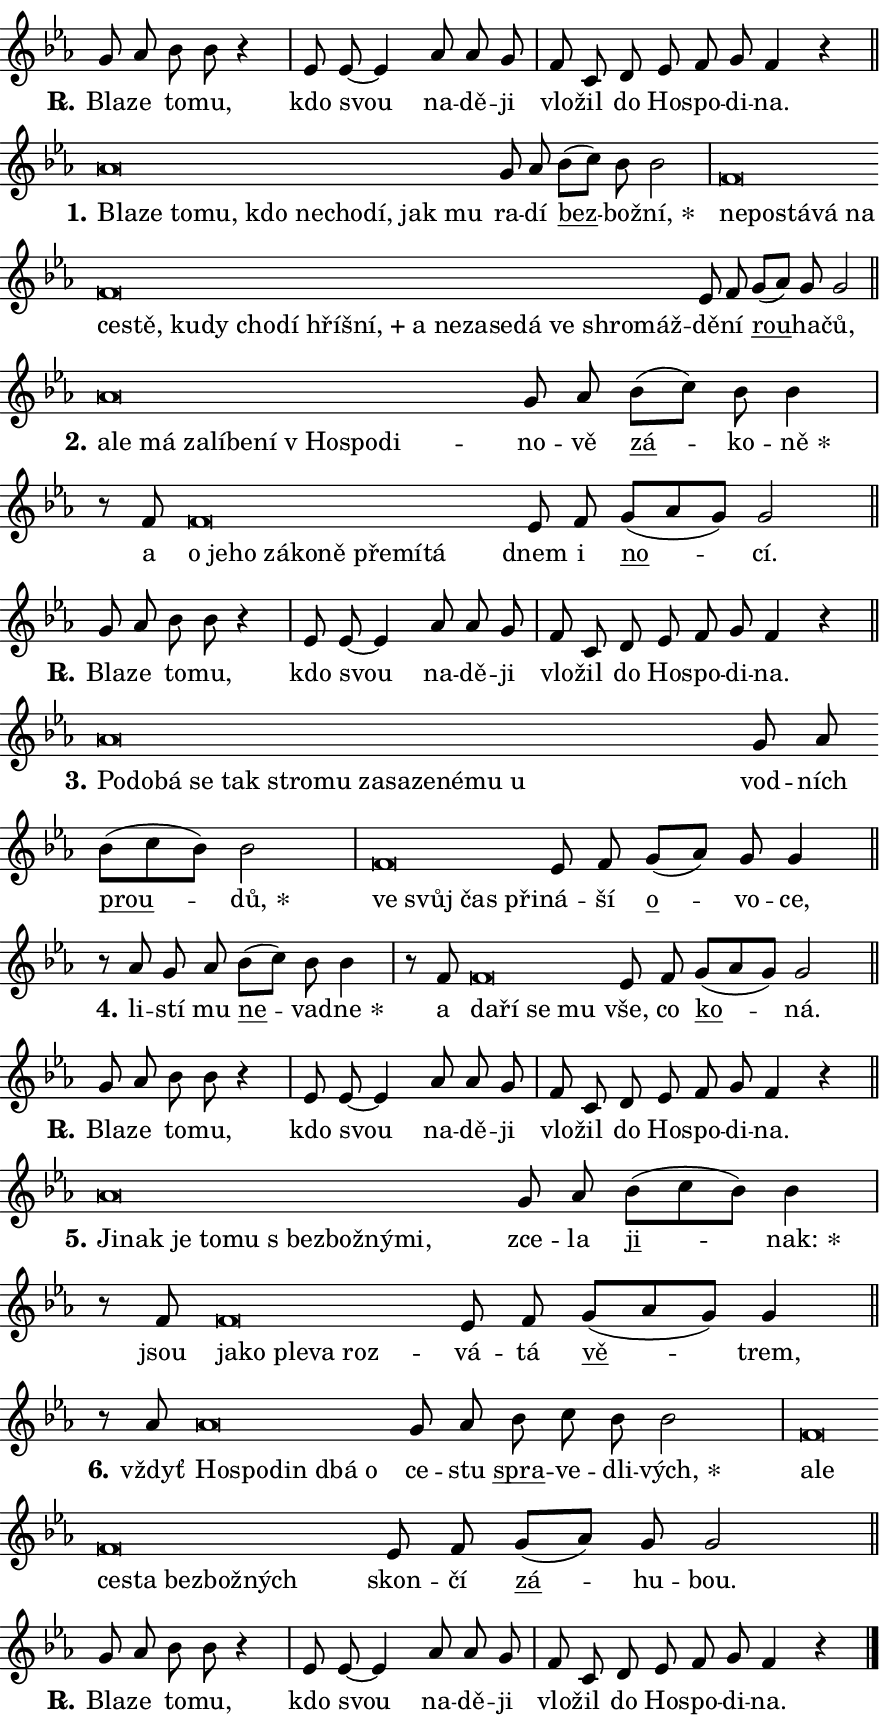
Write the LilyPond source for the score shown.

\version "2.24.0"
\header { tagline = "" }
\paper {
  indent = 0\cm
  top-margin = 0\cm
  right-margin = 0.13\cm % to fit lyric hyphens
  bottom-margin = 0\cm
  left-margin = 0\cm
  paper-width = 15\cm
  page-breaking = #ly:one-page-breaking
  system-system-spacing.basic-distance = #11
  score-system-spacing.basic-distance = #11
  ragged-last = ##f
}


%% Author: Thomas Morley
%% https://lists.gnu.org/archive/html/lilypond-user/2020-05/msg00002.html
#(define (line-position grob)
"Returns position of @var[grob} in current system:
   @code{'start}, if at first time-step
   @code{'end}, if at last time-step
   @code{'middle} otherwise
"
  (let* ((col (ly:item-get-column grob))
         (ln (ly:grob-object col 'left-neighbor))
         (rn (ly:grob-object col 'right-neighbor))
         (col-to-check-left (if (ly:grob? ln) ln col))
         (col-to-check-right (if (ly:grob? rn) rn col))
         (break-dir-left
           (and
             (ly:grob-property col-to-check-left 'non-musical #f)
             (ly:item-break-dir col-to-check-left)))
         (break-dir-right
           (and
             (ly:grob-property col-to-check-right 'non-musical #f)
             (ly:item-break-dir col-to-check-right))))
        (cond ((eqv? 1 break-dir-left) 'start)
              ((eqv? -1 break-dir-right) 'end)
              (else 'middle))))

#(define (tranparent-at-line-position vctor)
  (lambda (grob)
  "Relying on @code{line-position} select the relevant enry from @var{vctor}.
Used to determine transparency,"
    (case (line-position grob)
      ((end) (not (vector-ref vctor 0)))
      ((middle) (not (vector-ref vctor 1)))
      ((start) (not (vector-ref vctor 2))))))

noteHeadBreakVisibility =
#(define-music-function (break-visibility)(vector?)
"Makes @code{NoteHead}s transparent relying on @var{break-visibility}"
#{
  \override NoteHead.transparent =
    #(tranparent-at-line-position break-visibility)
#})

#(define delete-ledgers-for-transparent-note-heads
  (lambda (grob)
    "Reads whether a @code{NoteHead} is transparent.
If so this @code{NoteHead} is removed from @code{'note-heads} from
@var{grob}, which is supposed to be @code{LedgerLineSpanner}.
As a result ledgers are not printed for this @code{NoteHead}"
    (let* ((nhds-array (ly:grob-object grob 'note-heads))
           (nhds-list
             (if (ly:grob-array? nhds-array)
                 (ly:grob-array->list nhds-array)
                 '()))
           ;; Relies on the transparent-property being done before
           ;; Staff.LedgerLineSpanner.after-line-breaking is executed.
           ;; This is fragile ...
           (to-keep
             (remove
               (lambda (nhd)
                 (ly:grob-property nhd 'transparent #f))
               nhds-list)))
      ;; TODO find a better method to iterate over grob-arrays, similiar
      ;; to filter/remove etc for lists
      ;; For now rebuilt from scratch
      (set! (ly:grob-object grob 'note-heads)  '())
      (for-each
        (lambda (nhd)
          (ly:pointer-group-interface::add-grob grob 'note-heads nhd))
        to-keep))))

squashNotes = {
  \override NoteHead.X-extent = #'(-0.2 . 0.2)
  \override NoteHead.Y-extent = #'(-0.75 . 0)
  \override NoteHead.stencil =
    #(lambda (grob)
       (let ((pos (ly:grob-property grob 'staff-position)))
         (begin
           (if (< pos -7) (display "ERROR: Lower brevis then expected\n") (display ""))
           (if (<= pos -6) ly:text-interface::print ly:note-head::print))))
}
unSquashNotes = {
  \revert NoteHead.X-extent
  \revert NoteHead.Y-extent
  \revert NoteHead.stencil
}

hideNotes = \noteHeadBreakVisibility #begin-of-line-visible
unHideNotes = \noteHeadBreakVisibility #all-visible

% work-around for resetting accidentals
% https://lilypond.org/doc/v2.23/Documentation/notation/displaying-rhythms#unmetered-music
cadenzaMeasure = {
  \cadenzaOff
  \partial 1024 s1024
  \cadenzaOn
}

#(define-markup-command (accent layout props text) (markup?)
  "Underline accented syllable"
  (interpret-markup layout props
    #{\markup \override #'(offset . 4.3) \underline { #text }#}))

responsum = \markup \concat {
  "R" \hspace #-1.05 \path #0.1 #'((moveto 0 0.07) (lineto 0.9 0.8)) \hspace #0.05 "."
}

spaceSize = #0.6828661417322834 % exact space size for TeX Gyre Schola

\layout {
  \context {
    \Staff
    \remove "Time_signature_engraver"
    \override LedgerLineSpanner.after-line-breaking = #delete-ledgers-for-transparent-note-heads
  }
  \context {
    \Lyrics {
      \override LyricSpace.minimum-distance = \spaceSize
      \override LyricText.font-name = #"TeX Gyre Schola"
      \override LyricText.font-size = 1
      \override StanzaNumber.font-name = #"TeX Gyre Schola Bold"
      \override StanzaNumber.font-size = 1
    }
  }
  \context {
    \Score 
    \override NoteHead.text =
      #(lambda (grob) 
        (let ((pos (ly:grob-property grob 'staff-position)))
          #{\markup {
            \combine
              \halign #-0.55 \raise #(if (= pos -6) 0 0.5) \override #'(thickness . 2) \draw-line #'(3.2 . 0)
              \musicglyph "noteheads.sM1"
          }#}))
  }
}

% magnetic-lyrics.ily
%
%   written by
%     Jean Abou Samra <jean@abou-samra.fr>
%     Werner Lemberg <wl@gnu.org>
%
%   adapted by
%     Jiri Hon <jiri.hon@gmail.com>
%
% Version 2022-Apr-15

% https://www.mail-archive.com/lilypond-user@gnu.org/msg149350.html

#(define (Left_hyphen_pointer_engraver context)
   "Collect syllable-hyphen-syllable occurrences in lyrics and store
them in properties.  This engraver only looks to the left.  For
example, if the lyrics input is @code{foo -- bar}, it does the
following.

@itemize @bullet
@item
Set the @code{text} property of the @code{LyricHyphen} grob between
@q{foo} and @q{bar} to @code{foo}.

@item
Set the @code{left-hyphen} property of the @code{LyricText} grob with
text @q{foo} to the @code{LyricHyphen} grob between @q{foo} and
@q{bar}.
@end itemize

Use this auxiliary engraver in combination with the
@code{lyric-@/text::@/apply-@/magnetic-@/offset!} hook."
   (let ((hyphen #f)
         (text #f))
     (make-engraver
      (acknowledgers
       ((lyric-syllable-interface engraver grob source-engraver)
        (set! text grob)))
      (end-acknowledgers
       ((lyric-hyphen-interface engraver grob source-engraver)
        ;(when (not (grob::has-interface grob 'lyric-space-interface))
          (set! hyphen grob)));)
      ((stop-translation-timestep engraver)
       (when (and text hyphen)
         (ly:grob-set-object! text 'left-hyphen hyphen))
       (set! text #f)
       (set! hyphen #f)))))

#(define (lyric-text::apply-magnetic-offset! grob)
   "If the space between two syllables is less than the value in
property @code{LyricText@/.details@/.squash-threshold}, move the right
syllable to the left so that it gets concatenated with the left
syllable.

Use this function as a hook for
@code{LyricText@/.after-@/line-@/breaking} if the
@code{Left_@/hyphen_@/pointer_@/engraver} is active."
   (let ((hyphen (ly:grob-object grob 'left-hyphen #f)))
     (when hyphen
       (let ((left-text (ly:spanner-bound hyphen LEFT)))
         (when (grob::has-interface left-text 'lyric-syllable-interface)
           (let* ((common (ly:grob-common-refpoint grob left-text X))
                  (this-x-ext (ly:grob-extent grob common X))
                  (left-x-ext
                   (begin
                     ;; Trigger magnetism for left-text.
                     (ly:grob-property left-text 'after-line-breaking)
                     (ly:grob-extent left-text common X)))
                  ;; `delta` is the gap width between two syllables.
                  (delta (- (interval-start this-x-ext)
                            (interval-end left-x-ext)))
                  (details (ly:grob-property grob 'details))
                  (threshold (assoc-get 'squash-threshold details 0.2)))
             (when (< delta threshold)
               (let* (;; We have to manipulate the input text so that
                      ;; ligatures crossing syllable boundaries are not
                      ;; disabled.  For languages based on the Latin
                      ;; script this is essentially a beautification.
                      ;; However, for non-Western scripts it can be a
                      ;; necessity.
                      (lt (ly:grob-property left-text 'text))
                      (rt (ly:grob-property grob 'text))
                      (is-space (grob::has-interface hyphen 'lyric-space-interface))
                      (space (if is-space " " ""))
                      (extra-delta (if is-space spaceSize 0))
                      ;; Append new syllable.
                      (ltrt-space (if (and (string? lt) (string? rt))
                                (string-append lt space rt)
                                (make-concat-markup (list lt space rt))))
                      ;; Right-align `ltrt` to the right side.
                      (ltrt-space-markup (grob-interpret-markup
                               grob
                               (make-translate-markup
                                (cons (interval-length this-x-ext) 0)
                                (make-right-align-markup ltrt-space)))))
                 (begin
                   ;; Don't print `left-text`.
                   (ly:grob-set-property! left-text 'stencil #f)
                   ;; Set text and stencil (which holds all collected
                   ;; syllables so far) and shift it to the left.
                   (ly:grob-set-property! grob 'text ltrt-space)
                   (ly:grob-set-property! grob 'stencil ltrt-space-markup)
                   (ly:grob-translate-axis! grob (- (- delta extra-delta)) X))))))))))


#(define (lyric-hyphen::displace-bounds-first grob)
   ;; Make very sure this callback isn't triggered too early.
   (let ((left (ly:spanner-bound grob LEFT))
         (right (ly:spanner-bound grob RIGHT)))
     (ly:grob-property left 'after-line-breaking)
     (ly:grob-property right 'after-line-breaking)
     (ly:lyric-hyphen::print grob)))

squashThreshold = #0.4

\layout {
  \context {
    \Lyrics
    \consists #Left_hyphen_pointer_engraver
    \override LyricText.after-line-breaking =
      #lyric-text::apply-magnetic-offset!
    \override LyricHyphen.stencil = #lyric-hyphen::displace-bounds-first
    \override LyricText.details.squash-threshold = \squashThreshold
    \override LyricHyphen.minimum-distance = 0
    \override LyricHyphen.minimum-length = \squashThreshold
  }
}

squashText = \override LyricText.details.squash-threshold = 9999
unSquashText = \override LyricText.details.squash-threshold = \squashThreshold

leftText = \override LyricText.self-alignment-X = #LEFT
unLeftText = \revert LyricText.self-alignment-X

starOffset = #(lambda (grob) 
                (let ((x_offset (ly:self-alignment-interface::aligned-on-x-parent grob)))
                  (if (= x_offset 0) 0 (+ x_offset 1.2))))

star = #(define-music-function (syllable)(string?)
"Append star separator at the end of a syllable"
#{
  \once \override LyricText.X-offset = #starOffset
  \lyricmode { \markup {
    #syllable
    \override #'((font-name . "TeX Gyre Schola Bold")) \hspace #0.2 \lower #0.65 \larger "*"
  } }
#})

starAccent = #(define-music-function (syllable)(string?)
"Append star separator at the end of a syllable and make accent"
#{
  \once \override LyricText.X-offset = #starOffset
  \lyricmode { \markup {
    \accent #syllable
    \override #'((font-name . "TeX Gyre Schola Bold")) \hspace #0.2 \lower #0.65 \larger "*"
  } }
#})

breath = #(define-music-function (syllable)(string?)
"Append breathing indicator at the end of a syllable"
#{
  \lyricmode { \markup { #syllable "+" } }
#})

optionalBreath = #(define-music-function (syllable)(string?)
"Append optional breathing indicator at the end of a syllable"
#{
  \lyricmode { \markup { #syllable "(+)" } }
#})


\score {
    <<
        \new Voice = "melody" { \cadenzaOn \key es \major \relative { g'8 as bes bes r4 \cadenzaMeasure \bar "|" es,8 es~ es4 \bar "" as8 as g \cadenzaMeasure \bar "|" f c \bar "" d es \bar "" f g f4 r \cadenzaMeasure \bar "||" \break } }
        \new Lyrics \lyricsto "melody" { \lyricmode { \set stanza = \responsum
Bla -- ze to -- mu, kdo svou na -- dě -- ji vlo -- žil do Ho -- spo -- di -- na. } }
    >>
    \layout {}
}

\score {
    <<
        \new Voice = "melody" { \cadenzaOn \key es \major \relative { \squashNotes as'\breve*1/16 \hideNotes \breve*1/16 \bar "" \breve*1/16 \bar "" \breve*1/16 \bar "" \breve*1/16 \bar "" \breve*1/16 \bar "" \breve*1/16 \bar "" \breve*1/16 \bar "" \breve*1/16 \breve*1/16 \bar "" \unHideNotes \unSquashNotes g8 as \bar "" bes[( c)] bes bes2 \cadenzaMeasure \bar "|" \squashNotes f\breve*1/16 \hideNotes \breve*1/16 \bar "" \breve*1/16 \bar "" \breve*1/16 \bar "" \breve*1/16 \bar "" \breve*1/16 \bar "" \breve*1/16 \bar "" \breve*1/16 \bar "" \breve*1/16 \bar "" \breve*1/16 \bar "" \breve*1/16 \bar "" \breve*1/16 \bar "" \breve*1/16 \bar "" \breve*1/16 \bar "" \breve*1/16 \bar "" \breve*1/16 \bar "" \breve*1/16 \bar "" \breve*1/16 \bar "" \breve*1/16 \bar "" \breve*1/16 \breve*1/16 \bar "" \unHideNotes \unSquashNotes es8 f \bar "" g[( as)] g g2 \cadenzaMeasure \bar "||" \break } }
        \new Lyrics \lyricsto "melody" { \lyricmode { \set stanza = "1."
\leftText Bla -- \squashText ze to -- mu, kdo ne -- cho -- dí, jak mu \unLeftText \unSquashText ra -- dí \markup \accent bez -- bož -- \star ní, \leftText ne -- \squashText po -- stá -- vá na ce -- stě, ku -- dy cho -- dí hří -- \breath "šní," a ne -- za -- se -- dá ve shro -- máž -- \unLeftText \unSquashText dě -- ní \markup \accent rou -- ha -- čů, } }
    >>
    \layout {}
}

\score {
    <<
        \new Voice = "melody" { \cadenzaOn \key es \major \relative { \squashNotes as'\breve*1/16 \hideNotes \breve*1/16 \bar "" \breve*1/16 \bar "" \breve*1/16 \bar "" \breve*1/16 \bar "" \breve*1/16 \bar "" \breve*1/16 \bar "" \breve*1/16 \bar "" \breve*1/16 \breve*1/16 \bar "" \unHideNotes \unSquashNotes g8 as \bar "" bes[( c)] bes bes4 \cadenzaMeasure \bar "|" r8 f8 \squashNotes f\breve*1/16 \hideNotes \breve*1/16 \bar "" \breve*1/16 \bar "" \breve*1/16 \bar "" \breve*1/16 \bar "" \breve*1/16 \bar "" \breve*1/16 \bar "" \breve*1/16 \breve*1/16 \bar "" \unHideNotes \unSquashNotes es8 f \bar "" g[( as g)] g2 \cadenzaMeasure \bar "||" \break } }
        \new Lyrics \lyricsto "melody" { \lyricmode { \set stanza = "2."
\leftText a -- \squashText le má za -- lí -- be -- ní "v Ho" -- spo -- di -- \unLeftText \unSquashText no -- vě \markup \accent zá -- ko -- \star ně a \leftText o \squashText je -- ho zá -- ko -- ně pře -- mí -- tá \unLeftText \unSquashText dnem i \markup \accent no -- cí. } }
    >>
    \layout {}
}

\score {
    <<
        \new Voice = "melody" { \cadenzaOn \key es \major \relative { g'8 as bes bes r4 \cadenzaMeasure \bar "|" es,8 es~ es4 \bar "" as8 as g \cadenzaMeasure \bar "|" f c \bar "" d es \bar "" f g f4 r \cadenzaMeasure \bar "||" \break } }
        \new Lyrics \lyricsto "melody" { \lyricmode { \set stanza = \responsum
Bla -- ze to -- mu, kdo svou na -- dě -- ji vlo -- žil do Ho -- spo -- di -- na. } }
    >>
    \layout {}
}

\score {
    <<
        \new Voice = "melody" { \cadenzaOn \key es \major \relative { \squashNotes as'\breve*1/16 \hideNotes \breve*1/16 \bar "" \breve*1/16 \bar "" \breve*1/16 \bar "" \breve*1/16 \bar "" \breve*1/16 \bar "" \breve*1/16 \bar "" \breve*1/16 \bar "" \breve*1/16 \bar "" \breve*1/16 \bar "" \breve*1/16 \bar "" \breve*1/16 \breve*1/16 \bar "" \unHideNotes \unSquashNotes g8 as \bar "" bes[( c bes)] bes2 \cadenzaMeasure \bar "|" \squashNotes f\breve*1/16 \hideNotes \breve*1/16 \bar "" \breve*1/16 \breve*1/16 \bar "" \unHideNotes \unSquashNotes es8 f \bar "" g[( as)] g g4 \cadenzaMeasure \bar "||" \break } }
        \new Lyrics \lyricsto "melody" { \lyricmode { \set stanza = "3."
\leftText Po -- \squashText do -- bá se tak stro -- mu za -- sa -- ze -- né -- mu u \unLeftText \unSquashText vod -- ních \markup \accent prou -- \star dů, \leftText ve \squashText svůj čas při -- \unLeftText \unSquashText ná -- ší \markup \accent o -- vo -- ce, } }
    >>
    \layout {}
}

\score {
    <<
        \new Voice = "melody" { \cadenzaOn \key es \major \relative { r8 as' g as \bar "" bes[( c)] bes bes4 \cadenzaMeasure \bar "|" r8 f8 \squashNotes f\breve*1/16 \hideNotes \breve*1/16 \bar "" \breve*1/16 \breve*1/16 \bar "" \unHideNotes \unSquashNotes es8 f \bar "" g[( as g)] g2 \cadenzaMeasure \bar "||" \break } }
        \new Lyrics \lyricsto "melody" { \lyricmode { \set stanza = "4."
li -- stí mu \markup \accent ne -- vad -- \star ne a \leftText da -- \squashText ří se mu \unLeftText \unSquashText vše, co \markup \accent ko -- ná. } }
    >>
    \layout {}
}

\score {
    <<
        \new Voice = "melody" { \cadenzaOn \key es \major \relative { g'8 as bes bes r4 \cadenzaMeasure \bar "|" es,8 es~ es4 \bar "" as8 as g \cadenzaMeasure \bar "|" f c \bar "" d es \bar "" f g f4 r \cadenzaMeasure \bar "||" \break } }
        \new Lyrics \lyricsto "melody" { \lyricmode { \set stanza = \responsum
Bla -- ze to -- mu, kdo svou na -- dě -- ji vlo -- žil do Ho -- spo -- di -- na. } }
    >>
    \layout {}
}

\score {
    <<
        \new Voice = "melody" { \cadenzaOn \key es \major \relative { \squashNotes as'\breve*1/16 \hideNotes \breve*1/16 \bar "" \breve*1/16 \bar "" \breve*1/16 \bar "" \breve*1/16 \bar "" \breve*1/16 \bar "" \breve*1/16 \bar "" \breve*1/16 \breve*1/16 \bar "" \unHideNotes \unSquashNotes g8 as \bar "" bes[( c bes)] bes4 \cadenzaMeasure \bar "|" r8 f \squashNotes f\breve*1/16 \hideNotes \breve*1/16 \bar "" \breve*1/16 \bar "" \breve*1/16 \breve*1/16 \bar "" \unHideNotes \unSquashNotes es8 f \bar "" g[( as g)] g4 \cadenzaMeasure \bar "||" \break } }
        \new Lyrics \lyricsto "melody" { \lyricmode { \set stanza = "5."
\leftText Ji -- \squashText nak je to -- mu "s bez" -- bož -- ný -- mi, \unLeftText \unSquashText zce -- la \markup \accent ji -- \star nak: jsou \leftText ja -- \squashText ko ple -- va roz -- \unLeftText \unSquashText vá -- tá \markup \accent vě -- trem, } }
    >>
    \layout {}
}

\score {
    <<
        \new Voice = "melody" { \cadenzaOn \key es \major \relative { r8 as' \squashNotes as\breve*1/16 \hideNotes \breve*1/16 \bar "" \breve*1/16 \bar "" \breve*1/16 \breve*1/16 \bar "" \unHideNotes \unSquashNotes g8 as \bar "" bes c bes bes2 \cadenzaMeasure \bar "|" \squashNotes f\breve*1/16 \hideNotes \breve*1/16 \bar "" \breve*1/16 \bar "" \breve*1/16 \bar "" \breve*1/16 \bar "" \breve*1/16 \breve*1/16 \bar "" \unHideNotes \unSquashNotes es8 f \bar "" g[( as)] g g2 \cadenzaMeasure \bar "||" \break } }
        \new Lyrics \lyricsto "melody" { \lyricmode { \set stanza = "6."
vždyť \leftText Ho -- \squashText spo -- din dbá o \unLeftText \unSquashText ce -- stu \markup \accent spra -- ve -- dli -- \star vých, \leftText a -- \squashText le ce -- sta bez -- bož -- ných \unLeftText \unSquashText skon -- čí \markup \accent zá -- hu -- bou. } }
    >>
    \layout {}
}

\score {
    <<
        \new Voice = "melody" { \cadenzaOn \key es \major \relative { g'8 as bes bes r4 \cadenzaMeasure \bar "|" es,8 es~ es4 \bar "" as8 as g \cadenzaMeasure \bar "|" f c \bar "" d es \bar "" f g f4 r \cadenzaMeasure \bar "||" \break } \bar "|." }
        \new Lyrics \lyricsto "melody" { \lyricmode { \set stanza = \responsum
Bla -- ze to -- mu, kdo svou na -- dě -- ji vlo -- žil do Ho -- spo -- di -- na. } }
    >>
    \layout {}
}
